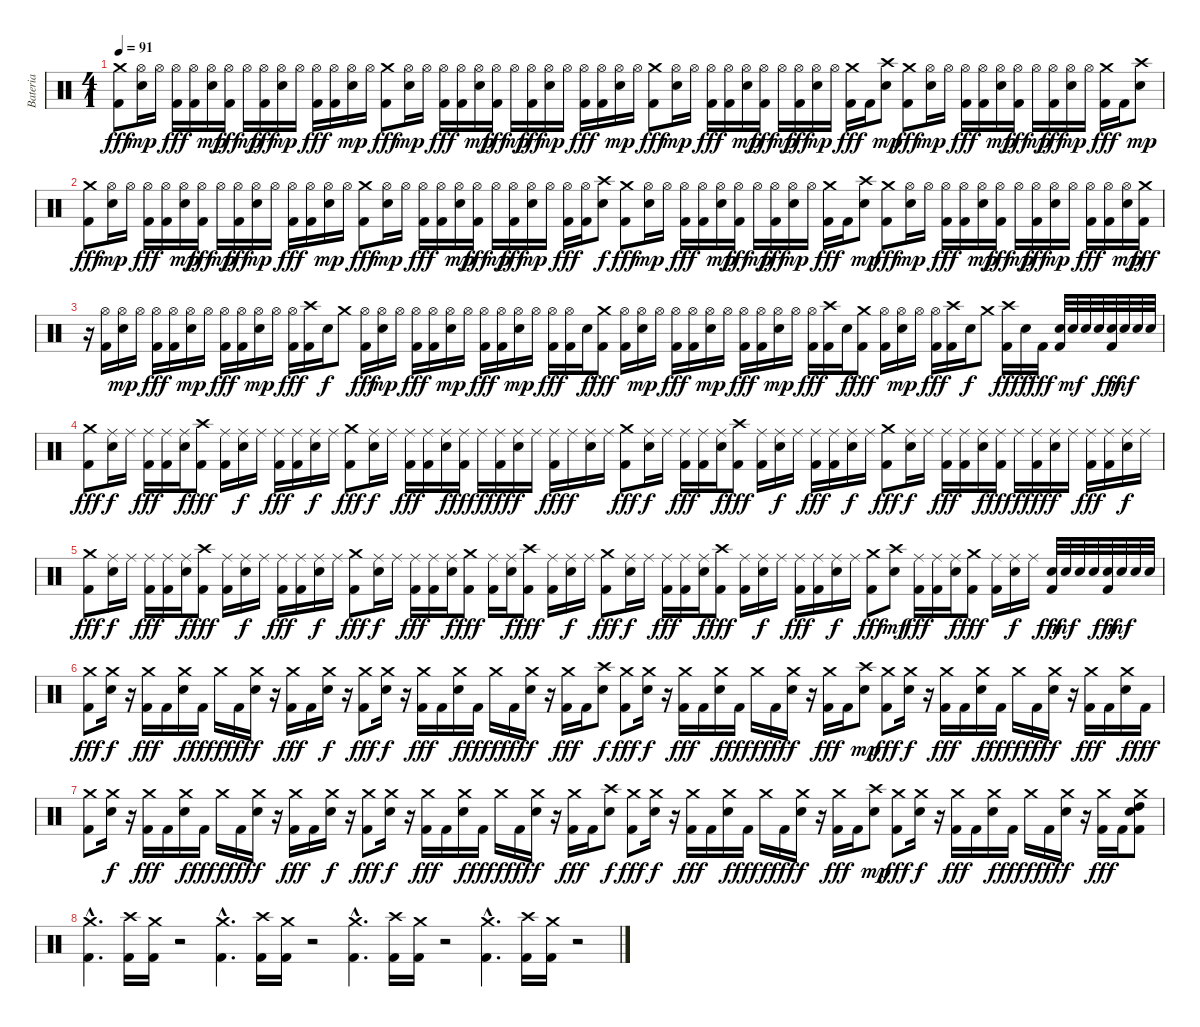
\track ("Bateria" "Bateria") {instrument percussion}
\staff {score}
\articulation defaults
\ts (4 1)
\tempo 91
\clef neutral
\ks c
("Crash medium (hit)" "Kick (hit) 2").8{dy fff} ("Hi-Hat (open)" "Electric Snare (hit)").16{dy mp} "Hi-Hat (open)".16 ("Hi-Hat (open)" "Kick (hit) 2").16{dy fff} ("Hi-Hat (open)" "Kick (hit) 2").16 ("Hi-Hat (open)" "Electric Snare (hit)").16{dy mp} ("Hi-Hat (open)" "Kick (hit) 2").16{dy fff} "Hi-Hat (open)".16{dy mp} ("Hi-Hat (open)" "Kick (hit) 2").16{dy fff} ("Hi-Hat (open)" "Electric Snare (hit)").16{dy mp} "Hi-Hat (open)".16 ("Hi-Hat (open)" "Kick (hit) 2").16{dy fff} ("Hi-Hat (open)" "Kick (hit) 2").16 ("Hi-Hat (open)" "Electric Snare (hit)").16{dy mp} "Hi-Hat (open)".16 ("Crash medium (hit)" "Kick (hit) 2").8{dy fff} ("Hi-Hat (open)" "Electric Snare (hit)").16{dy mp} "Hi-Hat (open)".16 ("Hi-Hat (open)" "Kick (hit) 2").16{dy fff} ("Hi-Hat (open)" "Kick (hit) 2").16 ("Hi-Hat (open)" "Electric Snare (hit)").16{dy mp} ("Hi-Hat (open)" "Kick (hit) 2").16{dy fff} "Hi-Hat (open)".16{dy mp} ("Hi-Hat (open)" "Kick (hit) 2").16{dy fff} ("Hi-Hat (open)" "Electric Snare (hit)").16{dy mp} "Hi-Hat (open)".16 ("Hi-Hat (open)" "Kick (hit) 2").16{dy fff} ("Hi-Hat (open)" "Kick (hit) 2").16 ("Hi-Hat (open)" "Electric Snare (hit)").16{dy mp} "Hi-Hat (open)".16 ("Crash medium (hit)" "Kick (hit) 2").8{dy fff} ("Hi-Hat (open)" "Electric Snare (hit)").16{dy mp} "Hi-Hat (open)".16 ("Hi-Hat (open)" "Kick (hit) 2").16{dy fff} ("Hi-Hat (open)" "Kick (hit) 2").16 ("Hi-Hat (open)" "Electric Snare (hit)").16{dy mp} ("Hi-Hat (open)" "Kick (hit) 2").16{dy fff} "Hi-Hat (open)".16{dy mp} ("Hi-Hat (open)" "Kick (hit) 2").16{dy fff} ("Hi-Hat (open)" "Electric Snare (hit)").16{dy mp} "Hi-Hat (open)".16 ("Crash medium (hit)" "Kick (hit) 2").16{dy fff} "Kick (hit) 2".16 ("Crash high (hit)" "Electric Snare (hit)").8{dy mp} ("Crash medium (hit)" "Kick (hit) 2").8{dy fff} ("Hi-Hat (open)" "Electric Snare (hit)").16{dy mp} "Hi-Hat (open)".16 ("Hi-Hat (open)" "Kick (hit) 2").16{dy fff} ("Hi-Hat (open)" "Kick (hit) 2").16 ("Hi-Hat (open)" "Electric Snare (hit)").16{dy mp} ("Hi-Hat (open)" "Kick (hit) 2").16{dy fff} "Hi-Hat (open)".16{dy mp} ("Hi-Hat (open)" "Kick (hit) 2").16{dy fff} ("Hi-Hat (open)" "Electric Snare (hit)").16{dy mp} "Hi-Hat (open)".16 ("Crash medium (hit)" "Kick (hit) 2").16{dy fff} "Kick (hit) 2".16 ("Crash high (hit)" "Electric Snare (hit)").8{dy mp} |
("Crash medium (hit)" "Kick (hit) 2").8{dy fff} ("Hi-Hat (open)" "Electric Snare (hit)").16{dy mp} "Hi-Hat (open)".16 ("Hi-Hat (open)" "Kick (hit) 2").16{dy fff} ("Hi-Hat (open)" "Kick (hit) 2").16 ("Hi-Hat (open)" "Electric Snare (hit)").16{dy mp} ("Hi-Hat (open)" "Kick (hit) 2").16{dy fff} "Hi-Hat (open)".16{dy mp} ("Hi-Hat (open)" "Kick (hit) 2").16{dy fff} ("Hi-Hat (open)" "Electric Snare (hit)").16{dy mp} "Hi-Hat (open)".16 ("Hi-Hat (open)" "Kick (hit) 2").16{dy fff} ("Hi-Hat (open)" "Kick (hit) 2").16 ("Hi-Hat (open)" "Electric Snare (hit)").16{dy mp} "Hi-Hat (open)".16 ("Crash medium (hit)" "Kick (hit) 2").8{dy fff} ("Hi-Hat (open)" "Electric Snare (hit)").16{dy mp} "Hi-Hat (open)".16 ("Hi-Hat (open)" "Kick (hit) 2").16{dy fff} ("Hi-Hat (open)" "Kick (hit) 2").16 ("Hi-Hat (open)" "Electric Snare (hit)").16{dy mp} ("Hi-Hat (open)" "Kick (hit) 2").16{dy fff} "Hi-Hat (open)".16{dy mp} ("Hi-Hat (open)" "Kick (hit) 2").16{dy fff} ("Hi-Hat (open)" "Electric Snare (hit)").16{dy mp} "Hi-Hat (open)".16 ("Hi-Hat (open)" "Kick (hit) 2").16{dy fff} ("Hi-Hat (open)" "Kick (hit) 2").16 ("Crash high (hit)" "Electric Snare (hit)").8{dy f} ("Crash medium (hit)" "Kick (hit) 2").8{dy fff} ("Hi-Hat (open)" "Electric Snare (hit)").16{dy mp} "Hi-Hat (open)".16 ("Hi-Hat (open)" "Kick (hit) 2").16{dy fff} ("Hi-Hat (open)" "Kick (hit) 2").16 ("Hi-Hat (open)" "Electric Snare (hit)").16{dy mp} ("Hi-Hat (open)" "Kick (hit) 2").16{dy fff} "Hi-Hat (open)".16{dy mp} ("Hi-Hat (open)" "Kick (hit) 2").16{dy fff} ("Hi-Hat (open)" "Electric Snare (hit)").16{dy mp} "Hi-Hat (open)".16 ("Crash medium (hit)" "Kick (hit) 2").16{dy fff} "Kick (hit) 2".16 ("Crash high (hit)" "Electric Snare (hit)").8{dy mp} ("Crash medium (hit)" "Kick (hit) 2").8{dy fff} ("Hi-Hat (open)" "Electric Snare (hit)").16{dy mp} "Hi-Hat (open)".16 ("Hi-Hat (open)" "Kick (hit) 2").16{dy fff} ("Hi-Hat (open)" "Kick (hit) 2").16 ("Hi-Hat (open)" "Electric Snare (hit)").16{dy mp} ("Hi-Hat (open)" "Kick (hit) 2").16{dy fff} "Hi-Hat (open)".16{dy mp} ("Hi-Hat (open)" "Kick (hit) 2").16{dy fff} ("Hi-Hat (open)" "Electric Snare (hit)").16{dy mp} "Hi-Hat (open)".16 ("Hi-Hat (open)" "Kick (hit) 2").16{dy fff} ("Hi-Hat (open)" "Kick (hit) 2").16 ("Hi-Hat (open)" "Electric Snare (hit)").16{dy mp} ("Crash medium (hit)" "Kick (hit) 2").16{dy fff} |
r.16 ("Hi-Hat (open)" "Kick (hit) 2").16 ("Hi-Hat (open)" "Electric Snare (hit)").16{dy mp} "Hi-Hat (open)".16 ("Hi-Hat (open)" "Kick (hit) 2").16{dy fff} ("Hi-Hat (open)" "Kick (hit) 2").16 ("Hi-Hat (open)" "Electric Snare (hit)").16{dy mp} "Hi-Hat (open)".16 ("Hi-Hat (open)" "Kick (hit) 2").16{dy fff} ("Hi-Hat (open)" "Kick (hit) 2").16 ("Hi-Hat (open)" "Electric Snare (hit)").16{dy mp} "Hi-Hat (open)".16 ("Hi-Hat (open)" "Kick (hit) 2").16{dy fff} ("Crash high (hit)" "Kick (hit) 2").16 "Electric Snare (hit)".16{dy f} "Crash medium (hit)".8 ("Hi-Hat (open)" "Kick (hit) 2").16{dy fff} ("Hi-Hat (open)" "Electric Snare (hit)").16{dy mp} "Hi-Hat (open)".16 ("Hi-Hat (open)" "Kick (hit) 2").16{dy fff} ("Hi-Hat (open)" "Kick (hit) 2").16 ("Hi-Hat (open)" "Electric Snare (hit)").16{dy mp} "Hi-Hat (open)".16 ("Hi-Hat (open)" "Kick (hit) 2").16{dy fff} ("Hi-Hat (open)" "Kick (hit) 2").16 ("Hi-Hat (open)" "Electric Snare (hit)").16{dy mp} "Hi-Hat (open)".16 ("Hi-Hat (open)" "Kick (hit) 2").16{dy fff} ("Hi-Hat (open)" "Kick (hit) 2").16 "Electric Snare (hit)".16{dy f} ("Crash medium (hit)" "Kick (hit) 2").8{dy fff} ("Hi-Hat (open)" "Kick (hit) 2").16 ("Hi-Hat (open)" "Electric Snare (hit)").16{dy mp} "Hi-Hat (open)".16 ("Hi-Hat (open)" "Kick (hit) 2").16{dy fff} ("Hi-Hat (open)" "Kick (hit) 2").16 ("Hi-Hat (open)" "Electric Snare (hit)").16{dy mp} "Hi-Hat (open)".16 ("Hi-Hat (open)" "Kick (hit) 2").16{dy fff} ("Hi-Hat (open)" "Kick (hit) 2").16 ("Hi-Hat (open)" "Electric Snare (hit)").16{dy mp} "Hi-Hat (open)".16 ("Hi-Hat (open)" "Kick (hit) 2").16{dy fff} ("Crash high (hit)" "Kick (hit) 2").16 "Electric Snare (hit)".16{dy f} ("Crash medium (hit)" "Kick (hit) 2").8{dy fff} ("Hi-Hat (open)" "Kick (hit) 2").16 ("Hi-Hat (open)" "Electric Snare (hit)").16{dy mp} "Hi-Hat (open)".16 ("Hi-Hat (open)" "Kick (hit) 2").16{dy fff} ("Crash high (hit)" "Kick (hit) 2").16 "Electric Snare (hit)".16{dy f} "Crash medium (hit)".8 ("Crash high (hit)" "Kick (hit) 2").16{dy fff} "Electric Snare (hit)".16{dy f} "Kick (hit) 2".16{dy fff} ("Electric Snare (hit)" "Kick (hit) 2").32 "Electric Snare (hit)".32{dy mf} "Electric Snare (hit)".32 "Electric Snare (hit)".32 ("Electric Snare (hit)" "Kick (hit) 2").32{dy fff} "Electric Snare (hit)".32{dy mf} "Electric Snare (hit)".32 "Electric Snare (hit)".32 |
("Crash medium (hit)" "Kick (hit) 2").8{dy fff} ("Ride (middle)" "Electric Snare (hit)").16{dy f} "Ride (middle)".16 ("Ride (middle)" "Kick (hit) 2").16{dy fff} ("Ride (middle)" "Kick (hit) 2").16 ("Ride (middle)" "Electric Snare (hit)").16{dy f} ("Crash high (hit)" "Kick (hit) 2").8{dy fff} ("Ride (middle)" "Kick (hit) 2").16 ("Ride (middle)" "Electric Snare (hit)").16{dy f} "Ride (middle)".16 ("Ride (middle)" "Kick (hit) 2").16{dy fff} ("Ride (middle)" "Kick (hit) 2").16 ("Ride (middle)" "Electric Snare (hit)").16{dy f} "Ride (middle)".16 ("Crash medium (hit)" "Kick (hit) 2").8{dy fff} ("Ride (middle)" "Electric Snare (hit)").16{dy f} "Ride (middle)".16 ("Ride (middle)" "Kick (hit) 2").16{dy fff} ("Ride (middle)" "Kick (hit) 2").16 ("Ride (middle)" "Electric Snare (hit)").16{dy f} ("Ride (middle)" "Kick (hit) 2").16{dy fff} "Ride (middle)".16{dy f} ("Ride (middle)" "Kick (hit) 2").16{dy fff} ("Ride (middle)" "Electric Snare (hit)").16{dy f} "Ride (middle)".16 ("Ride (middle)" "Kick (hit) 2").16{dy fff} "Ride (middle)".16{dy f} ("Ride (middle)" "Electric Snare (hit)").16 "Ride (middle)".16 ("Crash medium (hit)" "Kick (hit) 2").8{dy fff} ("Ride (middle)" "Electric Snare (hit)").16{dy f} "Ride (middle)".16 ("Ride (middle)" "Kick (hit) 2").16{dy fff} ("Ride (middle)" "Kick (hit) 2").16 ("Ride (middle)" "Electric Snare (hit)").16{dy f} ("Crash high (hit)" "Kick (hit) 2").8{dy fff} ("Ride (middle)" "Kick (hit) 2").16 ("Ride (middle)" "Electric Snare (hit)").16{dy f} "Ride (middle)".16 ("Ride (middle)" "Kick (hit) 2").16{dy fff} ("Ride (middle)" "Kick (hit) 2").16 ("Ride (middle)" "Electric Snare (hit)").16{dy f} "Ride (middle)".16 ("Crash medium (hit)" "Kick (hit) 2").8{dy fff} ("Ride (middle)" "Electric Snare (hit)").16{dy f} "Ride (middle)".16 ("Ride (middle)" "Kick (hit) 2").16{dy fff} ("Ride (middle)" "Kick (hit) 2").16 ("Ride (middle)" "Electric Snare (hit)").16{dy f} ("Ride (middle)" "Kick (hit) 2").16{dy fff} "Ride (middle)".16{dy f} ("Ride (middle)" "Kick (hit) 2").16{dy fff} ("Ride (middle)" "Electric Snare (hit)").16{dy f} "Ride (middle)".16 ("Ride (middle)" "Kick (hit) 2").16{dy fff} ("Ride (middle)" "Kick (hit) 2").16 ("Ride (middle)" "Electric Snare (hit)").16{dy f} "Ride (middle)".16 |
("Crash medium (hit)" "Kick (hit) 2").8{dy fff} ("Ride (middle)" "Electric Snare (hit)").16{dy f} "Ride (middle)".16 ("Ride (middle)" "Kick (hit) 2").16{dy fff} ("Ride (middle)" "Kick (hit) 2").16 ("Ride (middle)" "Electric Snare (hit)").16{dy f} ("Crash high (hit)" "Kick (hit) 2").8{dy fff} ("Ride (middle)" "Kick (hit) 2").16 ("Ride (middle)" "Electric Snare (hit)").16{dy f} "Ride (middle)".16 ("Ride (middle)" "Kick (hit) 2").16{dy fff} ("Ride (middle)" "Kick (hit) 2").16 ("Ride (middle)" "Electric Snare (hit)").16{dy f} "Ride (middle)".16 ("Crash medium (hit)" "Kick (hit) 2").8{dy fff} ("Ride (middle)" "Electric Snare (hit)").16{dy f} "Ride (middle)".16 ("Ride (middle)" "Kick (hit) 2").16{dy fff} ("Ride (middle)" "Kick (hit) 2").16 ("Ride (middle)" "Electric Snare (hit)").16{dy f} ("Crash medium (hit)" "Kick (hit) 2").8{dy fff} ("Ride (middle)" "Kick (hit) 2").16 ("Ride (middle)" "Electric Snare (hit)").16{dy f} ("Crash high (hit)" "Kick (hit) 2").8{dy fff} ("Ride (middle)" "Kick (hit) 2").16 ("Ride (middle)" "Electric Snare (hit)").16{dy f} "Ride (middle)".16 ("Crash medium (hit)" "Kick (hit) 2").8{dy fff} ("Ride (middle)" "Electric Snare (hit)").16{dy f} "Ride (middle)".16 ("Ride (middle)" "Kick (hit) 2").16{dy fff} ("Ride (middle)" "Kick (hit) 2").16 ("Ride (middle)" "Electric Snare (hit)").16{dy f} ("Crash high (hit)" "Kick (hit) 2").8{dy fff} ("Ride (middle)" "Kick (hit) 2").16 ("Ride (middle)" "Electric Snare (hit)").16{dy f} "Ride (middle)".16 ("Ride (middle)" "Kick (hit) 2").16{dy fff} ("Ride (middle)" "Kick (hit) 2").16 ("Ride (middle)" "Electric Snare (hit)").16{dy f} "Ride (middle)".16 ("Crash medium (hit)" "Kick (hit) 2").8{dy fff} ("Crash high (hit)" "Electric Snare (hit)").8{dy mf} ("Ride (middle)" "Kick (hit) 2").16{dy fff} ("Ride (middle)" "Kick (hit) 2").16 ("Ride (middle)" "Electric Snare (hit)").16{dy f} ("Crash medium (hit)" "Kick (hit) 2").8{dy fff} ("Ride (middle)" "Kick (hit) 2").16 ("Ride (middle)" "Electric Snare (hit)").16{dy f} "Ride (middle)".16 ("Electric Snare (hit)" "Kick (hit) 2").32{dy fff} "Electric Snare (hit)".32{dy mf} "Electric Snare (hit)".32 "Electric Snare (hit)".32 ("Electric Snare (hit)" "Kick (hit) 2").32{dy fff} "Electric Snare (hit)".32{dy mf} "Electric Snare (hit)".32 "Electric Snare (hit)".32 |
("Crash medium (hit)" "Kick (hit) 2").8{dy fff} ("Crash medium (hit)" "Electric Snare (hit)").16{dy f} r.16 ("Crash medium (hit)" "Kick (hit) 2").16{dy fff} "Kick (hit) 2".16 ("Crash medium (hit)" "Electric Snare (hit)").16{dy f} "Kick (hit) 2".16{dy fff} "Crash medium (hit)".16{dy f} "Kick (hit) 2".16{dy fff} ("Crash medium (hit)" "Electric Snare (hit)").16{dy f} r.16 ("Crash medium (hit)" "Kick (hit) 2").16{dy fff} "Kick (hit) 2".16 ("Crash medium (hit)" "Electric Snare (hit)").16{dy f} r.16 ("Crash medium (hit)" "Kick (hit) 2").8{dy fff} ("Crash medium (hit)" "Electric Snare (hit)").16{dy f} r.16 ("Crash medium (hit)" "Kick (hit) 2").16{dy fff} "Kick (hit) 2".16 ("Crash medium (hit)" "Electric Snare (hit)").16{dy f} "Kick (hit) 2".16{dy fff} "Crash medium (hit)".16{dy f} "Kick (hit) 2".16{dy fff} ("Crash medium (hit)" "Electric Snare (hit)").16{dy f} r.16 ("Crash medium (hit)" "Kick (hit) 2").16{dy fff} "Kick (hit) 2".16 ("Crash high (hit)" "Electric Snare (hit)").8{dy f} ("Crash medium (hit)" "Kick (hit) 2").8{dy fff} ("Crash medium (hit)" "Electric Snare (hit)").16{dy f} r.16 ("Crash medium (hit)" "Kick (hit) 2").16{dy fff} "Kick (hit) 2".16 ("Crash medium (hit)" "Electric Snare (hit)").16{dy f} "Kick (hit) 2".16{dy fff} "Crash medium (hit)".16{dy f} "Kick (hit) 2".16{dy fff} ("Crash medium (hit)" "Electric Snare (hit)").16{dy f} r.16 ("Crash medium (hit)" "Kick (hit) 2").16{dy fff} "Kick (hit) 2".16 ("Crash high (hit)" "Electric Snare (hit)").8{dy mp} ("Crash medium (hit)" "Kick (hit) 2").8{dy fff} ("Crash medium (hit)" "Electric Snare (hit)").16{dy f} r.16 ("Crash medium (hit)" "Kick (hit) 2").16{dy fff} "Kick (hit) 2".16 ("Crash medium (hit)" "Electric Snare (hit)").16{dy f} "Kick (hit) 2".16{dy fff} "Crash medium (hit)".16{dy f} "Kick (hit) 2".16{dy fff} ("Crash medium (hit)" "Electric Snare (hit)").16{dy f} r.16 ("Crash medium (hit)" "Kick (hit) 2").16{dy fff} "Kick (hit) 2".16 ("Crash medium (hit)" "Electric Snare (hit)").16{dy f} "Kick (hit) 2".16{dy fff} |
("Crash medium (hit)" "Kick (hit) 2").8 ("Crash medium (hit)" "Electric Snare (hit)").16{dy f} r.16 ("Crash medium (hit)" "Kick (hit) 2").16{dy fff} "Kick (hit) 2".16 ("Crash medium (hit)" "Electric Snare (hit)").16{dy f} "Kick (hit) 2".16{dy fff} "Crash medium (hit)".16{dy f} "Kick (hit) 2".16{dy fff} ("Crash medium (hit)" "Electric Snare (hit)").16{dy f} r.16 ("Crash medium (hit)" "Kick (hit) 2").16{dy fff} "Kick (hit) 2".16 ("Crash medium (hit)" "Electric Snare (hit)").16{dy f} r.16 ("Crash medium (hit)" "Kick (hit) 2").8{dy fff} ("Crash medium (hit)" "Electric Snare (hit)").16{dy f} r.16 ("Crash medium (hit)" "Kick (hit) 2").16{dy fff} "Kick (hit) 2".16 ("Crash medium (hit)" "Electric Snare (hit)").16{dy f} "Kick (hit) 2".16{dy fff} "Crash medium (hit)".16{dy f} "Kick (hit) 2".16{dy fff} ("Crash medium (hit)" "Electric Snare (hit)").16{dy f} r.16 ("Crash medium (hit)" "Kick (hit) 2").16{dy fff} "Kick (hit) 2".16 ("Crash high (hit)" "Electric Snare (hit)").8{dy f} ("Crash medium (hit)" "Kick (hit) 2").8{dy fff} ("Crash medium (hit)" "Electric Snare (hit)").16{dy f} r.16 ("Crash medium (hit)" "Kick (hit) 2").16{dy fff} "Kick (hit) 2".16 ("Crash medium (hit)" "Electric Snare (hit)").16{dy f} "Kick (hit) 2".16{dy fff} "Crash medium (hit)".16{dy f} "Kick (hit) 2".16{dy fff} ("Crash medium (hit)" "Electric Snare (hit)").16{dy f} r.16 ("Crash medium (hit)" "Kick (hit) 2").16{dy fff} "Kick (hit) 2".16 ("Crash high (hit)" "Electric Snare (hit)").8{dy mp} ("Crash medium (hit)" "Kick (hit) 2").8{dy fff} ("Crash medium (hit)" "Electric Snare (hit)").16{dy f} r.16 ("Crash medium (hit)" "Kick (hit) 2").16{dy fff} "Kick (hit) 2".16 ("Crash medium (hit)" "Electric Snare (hit)").16{dy f} "Kick (hit) 2".16{dy fff} "Crash medium (hit)".16{dy f} "Kick (hit) 2".16{dy fff} ("Crash medium (hit)" "Electric Snare (hit)").16{dy f} r.16 ("Crash medium (hit)" "Kick (hit) 2").16{dy fff} "Kick (hit) 2".16 ("Crash medium (hit)" "High Tom (hit)" "Electric Snare (hit)" "Kick (hit) 2").8 |
("Crash medium (hit)"{hac} "Kick (hit) 2"{hac}).4{d} ("Crash high (hit)" "Kick (hit) 2").16 ("Crash medium (hit)" "Kick (hit) 2").16 r.2 ("Crash medium (hit)"{hac} "Kick (hit) 2"{hac}).4{d} ("Crash high (hit)" "Kick (hit) 2").16 ("Crash medium (hit)" "Kick (hit) 2").16 r.2 ("Crash medium (hit)"{hac} "Kick (hit) 2"{hac}).4{d} ("Crash high (hit)" "Kick (hit) 2").16 ("Crash medium (hit)" "Kick (hit) 2").16 r.2 ("Crash medium (hit)"{hac} "Kick (hit) 2"{hac}).4{d} ("Crash high (hit)" "Kick (hit) 2").16 ("Crash medium (hit)" "Kick (hit) 2").16 r.2
